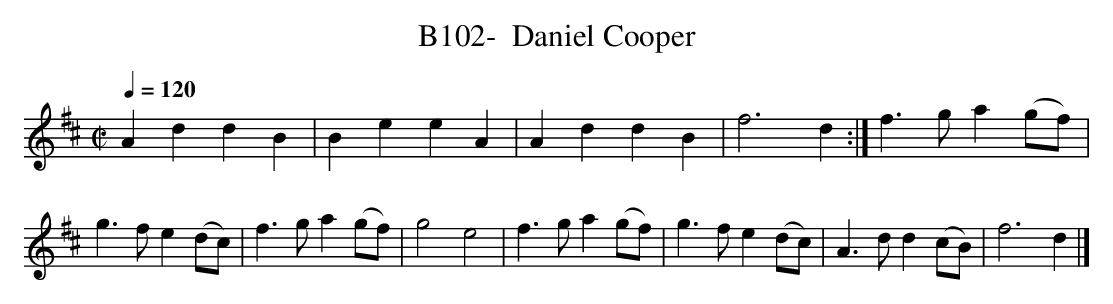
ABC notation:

X:1
T:B102-  Daniel Cooper
Q:1/4=120
L:1/4
M:C|
K:D
AddB|BeeA|AddB|f3d:|\
f3/2g/2a(g/2f/2)|g3/2f/2e(d/2c/2)|f3/2g/2a(g/2f/2)|g2e2|\
f3/2g/2a(g/2f/2)|g3/2f/2e(d/2c/2)|A3/2d/2d(c/2B/2)|f3d|]
